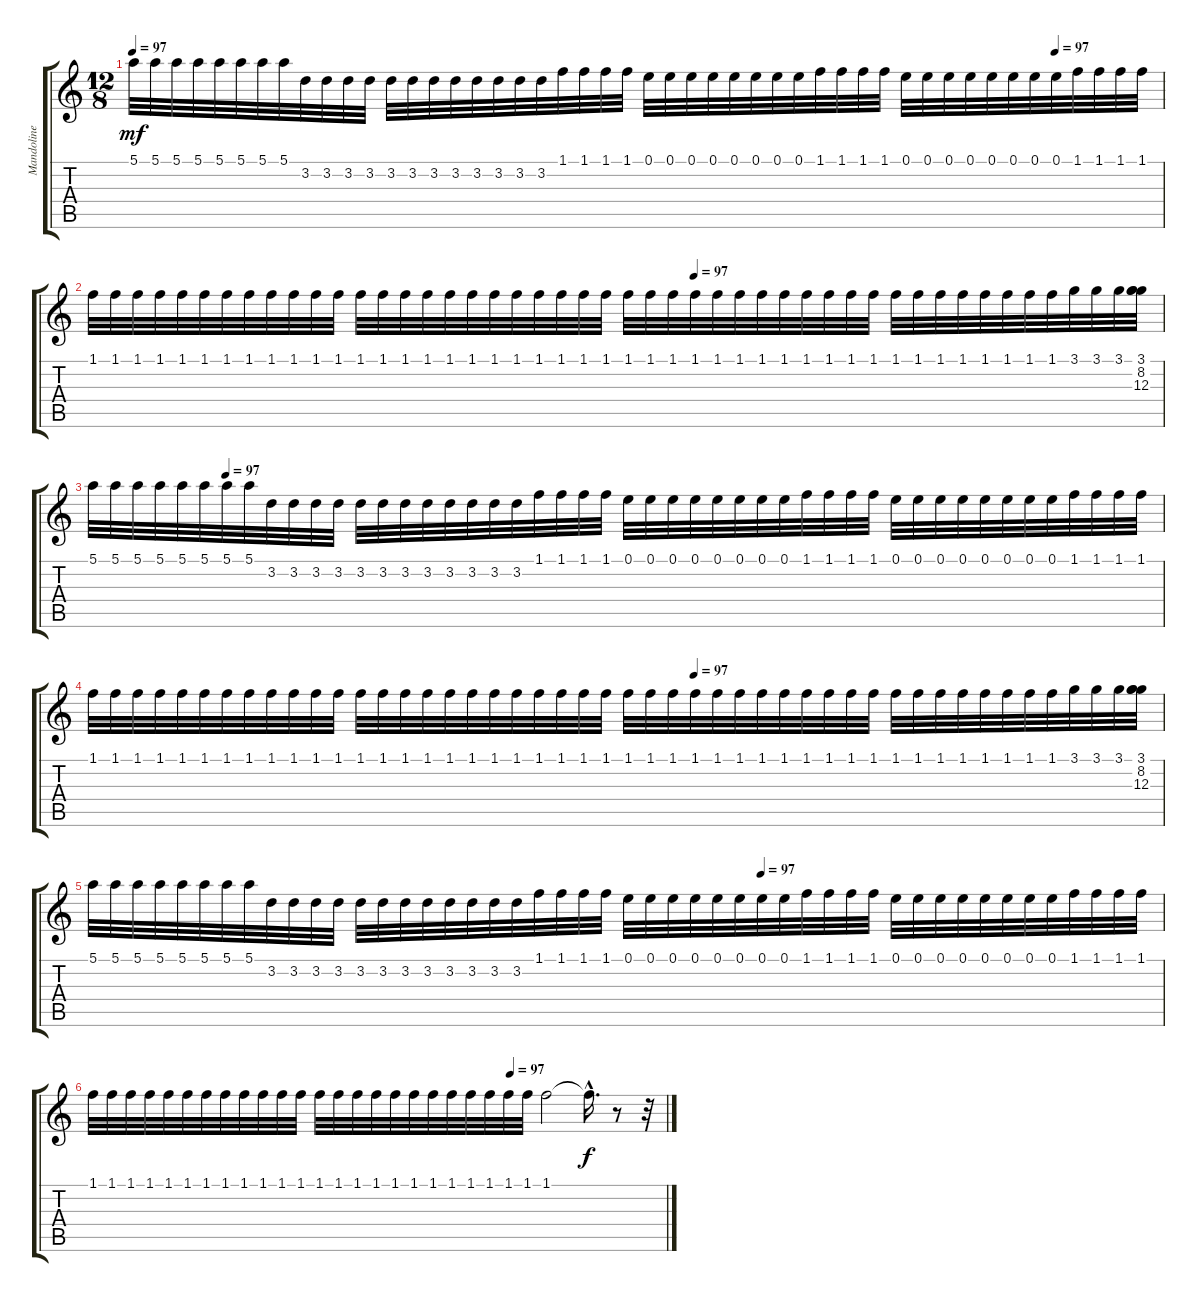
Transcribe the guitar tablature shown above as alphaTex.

\track ("Mandoline" "Mandoline") {instrument acousticguitarnylon}
\staff {score tabs}
\tuning (E4 B3 G3 D3 A2 E2) {hide}
\ts (12 8)
\tempo 97
\tempo (97 0.8958333333333334)
\clef g2
\ks c
5.1.32{dy mf} 5.1.32 5.1.32 5.1.32 5.1.32 5.1.32 5.1.32 5.1.32 3.2.32 3.2.32 3.2.32 3.2.32 3.2.32 3.2.32 3.2.32 3.2.32 3.2.32 3.2.32 3.2.32 3.2.32 1.1.32 1.1.32 1.1.32 1.1.32 0.1.32 0.1.32 0.1.32 0.1.32 0.1.32 0.1.32 0.1.32 0.1.32 1.1.32 1.1.32 1.1.32 1.1.32 0.1.32 0.1.32 0.1.32 0.1.32 0.1.32 0.1.32 0.1.32 0.1.32 1.1.32 1.1.32 1.1.32 1.1.32 |
\tempo (97 0.5625)
1.1.32 1.1.32 1.1.32 1.1.32 1.1.32 1.1.32 1.1.32 1.1.32 1.1.32 1.1.32 1.1.32 1.1.32 1.1.32 1.1.32 1.1.32 1.1.32 1.1.32 1.1.32 1.1.32 1.1.32 1.1.32 1.1.32 1.1.32 1.1.32 1.1.32 1.1.32 1.1.32 1.1.32 1.1.32 1.1.32 1.1.32 1.1.32 1.1.32 1.1.32 1.1.32 1.1.32 1.1.32 1.1.32 1.1.32 1.1.32 1.1.32 1.1.32 1.1.32 1.1.32 3.1.32 3.1.32 3.1.32 (3.1 8.2 12.3).32 |
\tempo (97 0.125)
5.1.32 5.1.32 5.1.32 5.1.32 5.1.32 5.1.32 5.1.32 5.1.32 3.2.32 3.2.32 3.2.32 3.2.32 3.2.32 3.2.32 3.2.32 3.2.32 3.2.32 3.2.32 3.2.32 3.2.32 1.1.32 1.1.32 1.1.32 1.1.32 0.1.32 0.1.32 0.1.32 0.1.32 0.1.32 0.1.32 0.1.32 0.1.32 1.1.32 1.1.32 1.1.32 1.1.32 0.1.32 0.1.32 0.1.32 0.1.32 0.1.32 0.1.32 0.1.32 0.1.32 1.1.32 1.1.32 1.1.32 1.1.32 |
\tempo (97 0.5625)
1.1.32 1.1.32 1.1.32 1.1.32 1.1.32 1.1.32 1.1.32 1.1.32 1.1.32 1.1.32 1.1.32 1.1.32 1.1.32 1.1.32 1.1.32 1.1.32 1.1.32 1.1.32 1.1.32 1.1.32 1.1.32 1.1.32 1.1.32 1.1.32 1.1.32 1.1.32 1.1.32 1.1.32 1.1.32 1.1.32 1.1.32 1.1.32 1.1.32 1.1.32 1.1.32 1.1.32 1.1.32 1.1.32 1.1.32 1.1.32 1.1.32 1.1.32 1.1.32 1.1.32 3.1.32 3.1.32 3.1.32 (3.1 8.2 12.3).32 |
\tempo (97 0.625)
5.1.32 5.1.32 5.1.32 5.1.32 5.1.32 5.1.32 5.1.32 5.1.32 3.2.32 3.2.32 3.2.32 3.2.32 3.2.32 3.2.32 3.2.32 3.2.32 3.2.32 3.2.32 3.2.32 3.2.32 1.1.32 1.1.32 1.1.32 1.1.32 0.1.32 0.1.32 0.1.32 0.1.32 0.1.32 0.1.32 0.1.32 0.1.32 1.1.32 1.1.32 1.1.32 1.1.32 0.1.32 0.1.32 0.1.32 0.1.32 0.1.32 0.1.32 0.1.32 0.1.32 1.1.32 1.1.32 1.1.32 1.1.32 |
\tempo (97 0.7291666666666666)
1.1.32 1.1.32 1.1.32 1.1.32 1.1.32 1.1.32 1.1.32 1.1.32 1.1.32 1.1.32 1.1.32 1.1.32 1.1.32 1.1.32 1.1.32 1.1.32 1.1.32 1.1.32 1.1.32 1.1.32 1.1.32 1.1.32 1.1.32 1.1.32 1.1.2 1.1{hac t}.16{d dy f} r.8 r.32
